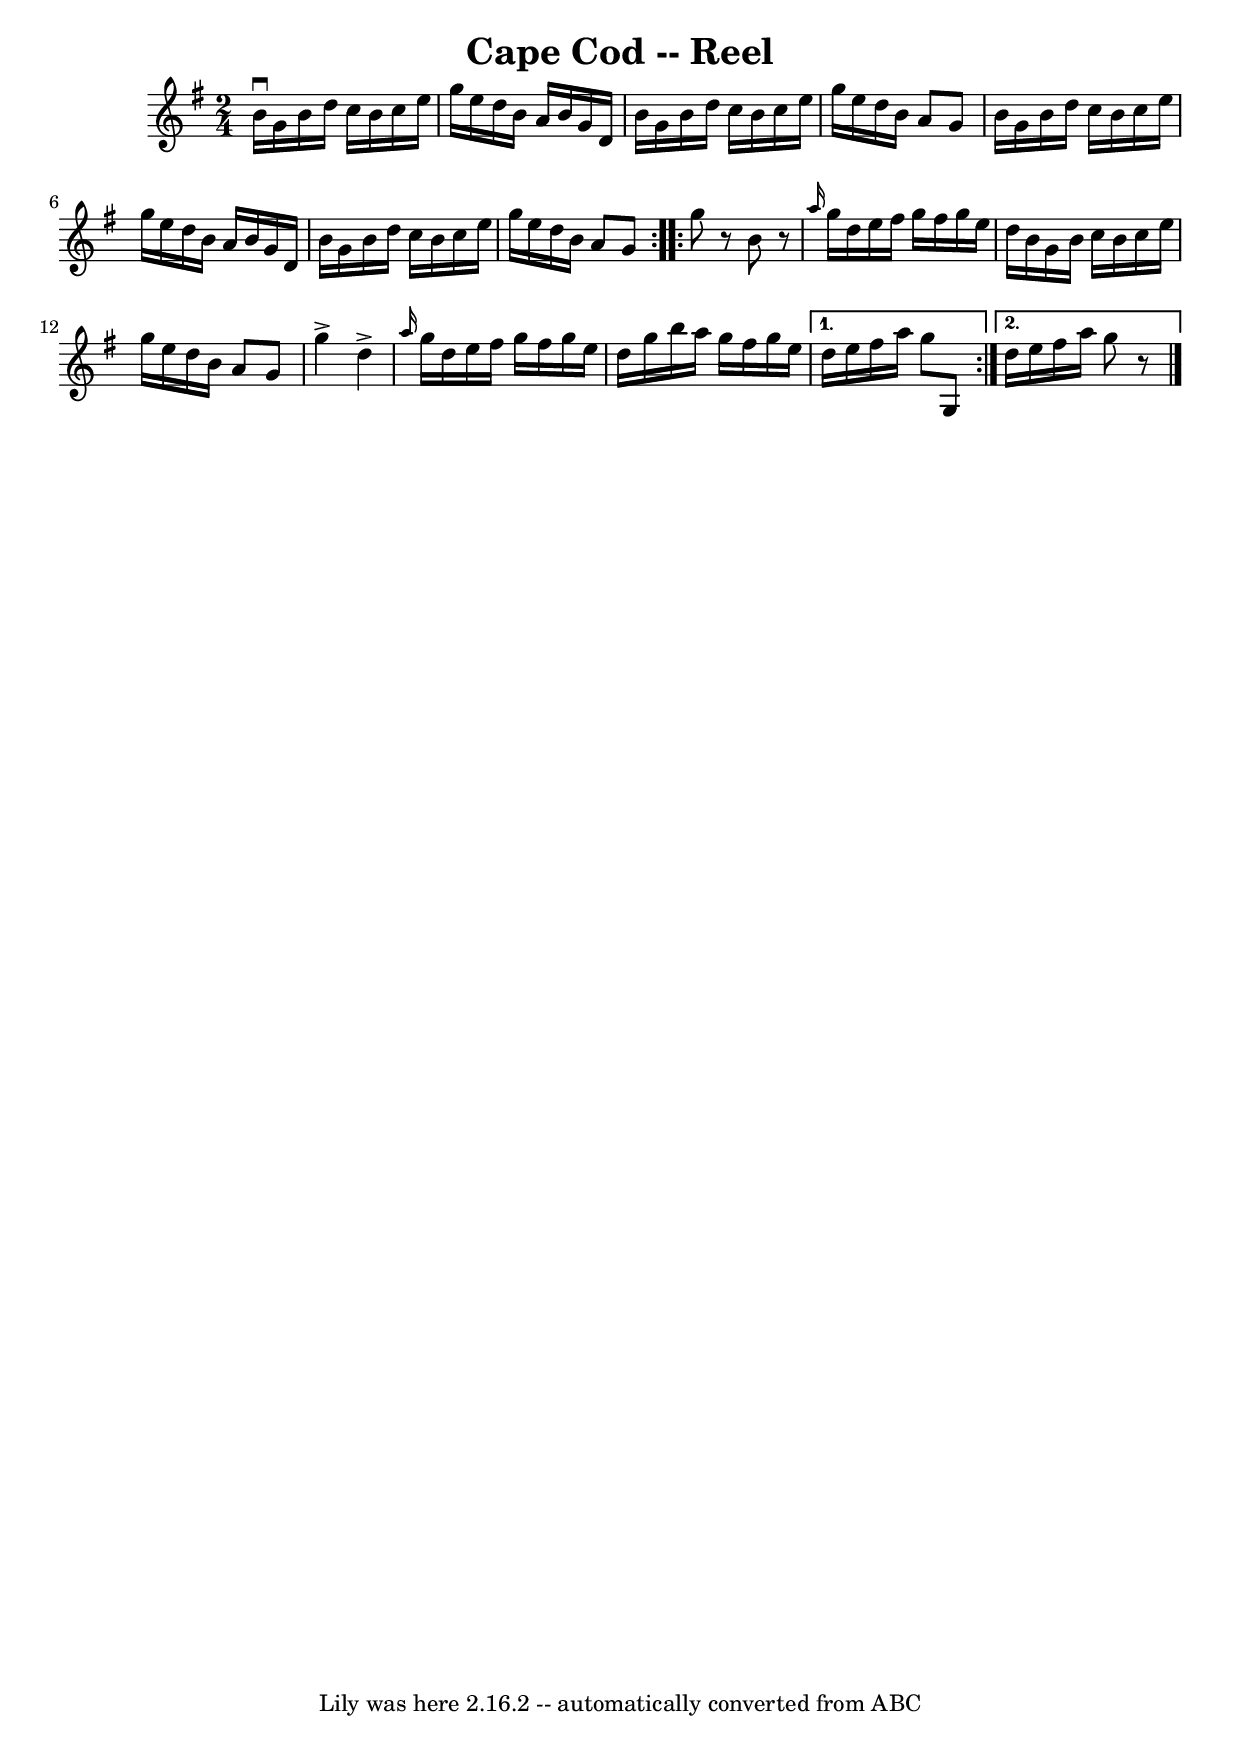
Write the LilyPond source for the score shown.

\version "2.16.2"
\include "Mammoth.ily"
\header {
  %% book = "Ryan's Mammoth Collection"
  crossRefNumber = "1"
  footnotes = ""
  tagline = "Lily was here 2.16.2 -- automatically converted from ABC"
  title = "Cape Cod -- Reel"

}
voicedefault =  {



  \repeat volta 2 {

    \time 2/4 
    \key g \major
    b'16^\downbow g'16 b'16 d''16 c''16    
    b'16 c''16 e''16  |
    g''16 e''16 d''16 b'16 a'16    
    b'16 g'16 d'16  |
    b'16 g'16 b'16 d''16 c''16 b'16 
    c''16 e''16  |
    g''16 e''16 d''16 b'16 a'8 g'8  
    |
    b'16 g'16 b'16 d''16 c''16 b'16 c''16 e''16  
    |
    g''16 e''16 d''16 b'16 a'16 b'16 g'16 d'16  
    |
    b'16 g'16 b'16 d''16 c''16 b'16 c''16 e''16  
    |
    g''16 e''16 d''16 b'16 a'8 g'8  
  } 
  \repeat volta 2 {
    
    g''8    r8 b'8    r8 |
    \grace { a''16  
	   } g''16 d''16    
    e''16 fis''16 g''16 fis''16 g''16 e''16  |
    d''16    
    b'16 g'16 b'16 c''16 b'16 c''16 e''16  |
    g''16    
    e''16 d''16 b'16 a'8 g'8  |
    g''4^\accent d''4 
    ^\accent |
    \grace { a''16  
	   } g''16 d''16 e''16 fis''16    
    g''16 fis''16 g''16 e''16  |
    d''16 g''16 b''16 a''16 
    g''16 fis''16 g''16 e''16  
  } \alternative{{ d''16 e''16    
		   fis''16 a''16 g''8 g8  
		 } { d''16 e''16 fis''16 a''16    
		     g''8    r8 \bar "|."   
		   }
	       }

}

\score{
  <<

    \context Staff="default"
    {
      \voicedefault 
      
    }

  >>
  \layout {
    
  }
  \midi {
  }

}
